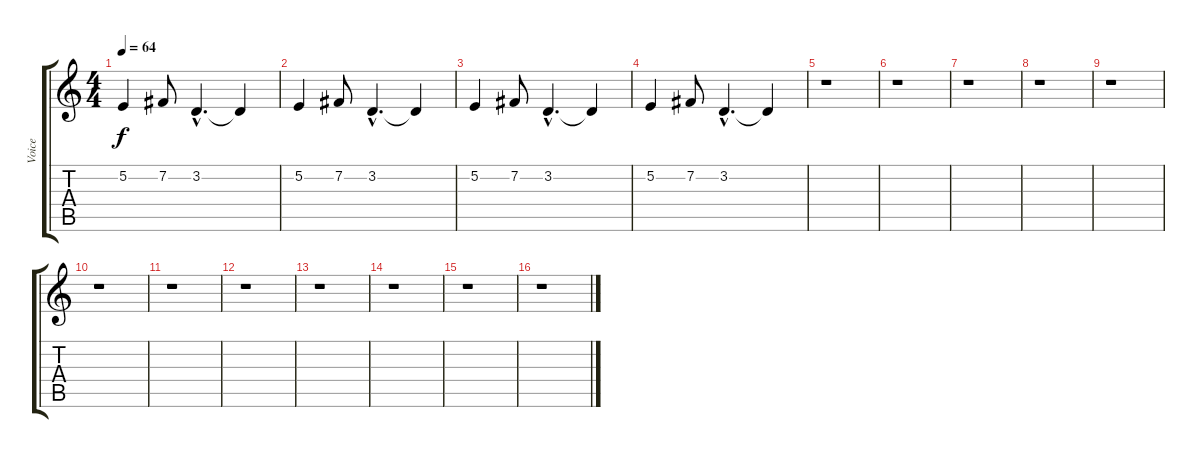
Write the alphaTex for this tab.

\track ("Voice" "Voice") {instrument oboe}
\staff {score tabs}
\tuning (E4 B3 G3 D3 A2 E2) {hide}
\ts (4 4)
\tempo 64
\clef g2
\ks c
5.2.4{dy f volume 13} 7.2.8 3.2{hac}.4{d volume 10} 3.2{t}.4 |
5.2.4{volume 13} 7.2.8 3.2{hac}.4{d volume 10} 3.2{t}.4 |
5.2.4{volume 13} 7.2.8 3.2{hac}.4{d volume 10} 3.2{t}.4 |
5.2.4{volume 13} 7.2.8 3.2{hac}.4{d volume 10} 3.2{t}.4 |
r.1 |
r.1 |
r.1 |
r.1 |
r.1 |
r.1 |
r.1 |
r.1 |
r.1 |
r.1 |
r.1 |
r.1
